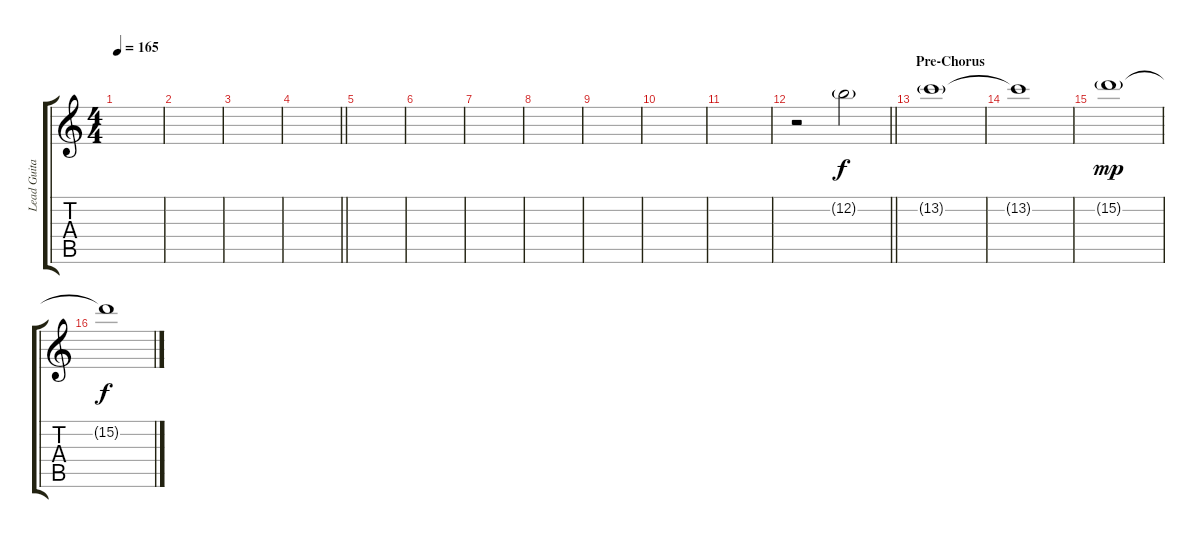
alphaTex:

\track ("Lead Guitar 2" "Lead Guita") {instrument distortionguitar}
\staff {score tabs}
\tuning (E4 B3 G3 D3 A2 D2) {hide}
\ts (4 4)
\tempo 165
\clef g2
\ks c
|
|
|
\barLineRight lightlight
|
|
|
|
|
|
|
|
\barLineRight lightlight
r.2 12.2{g}.2{volume 11 instrument electricguitarjazz} |
\section ("" "Pre-Chorus")
13.2{g}.1 |
13.2{t}.1{dy f} |
15.2{g}.1{dy mp} |
15.2{t}.1{dy f}
